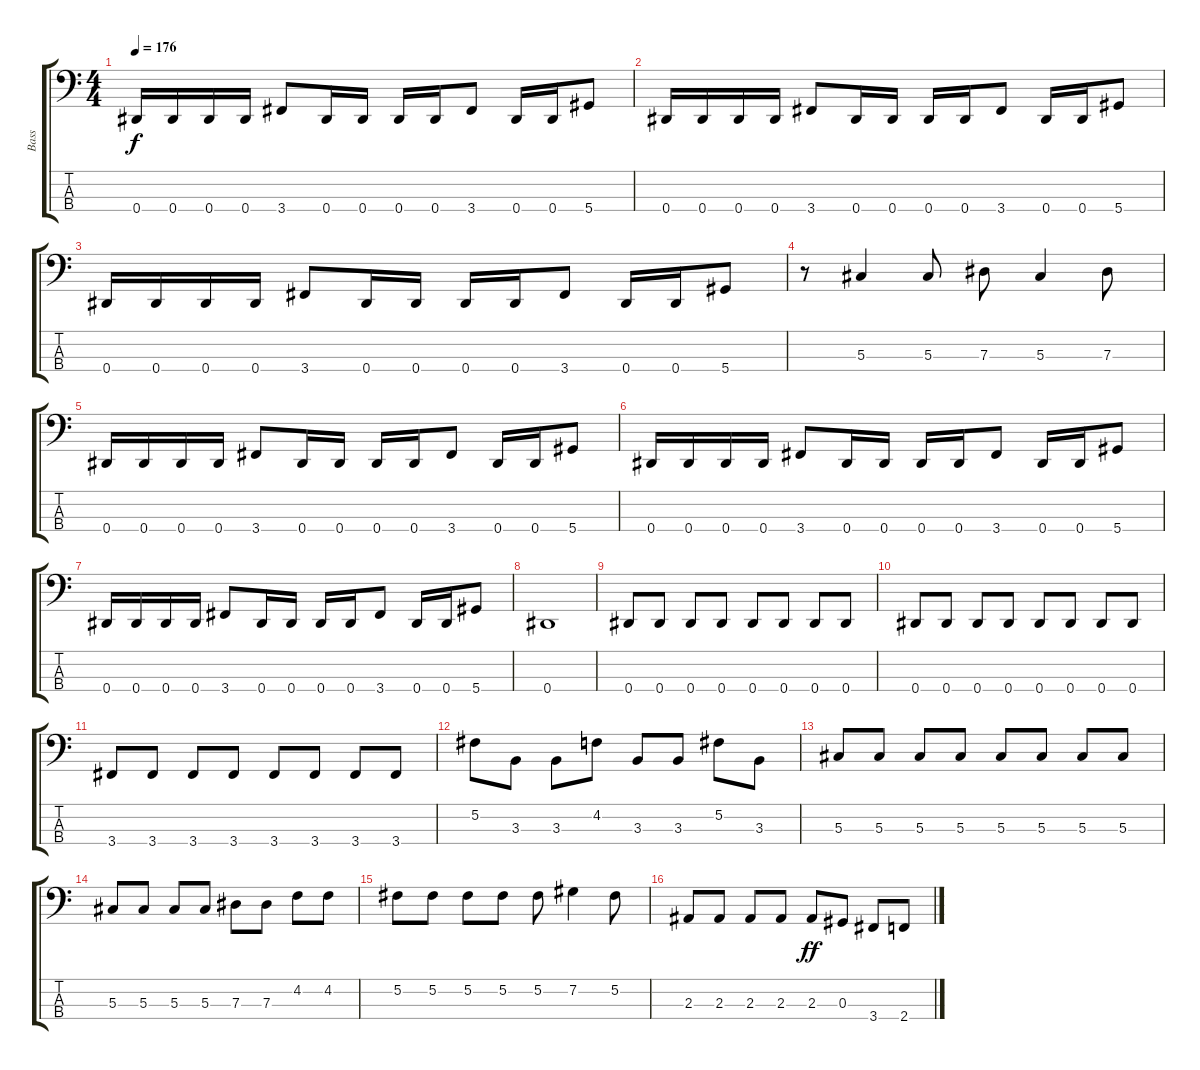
\track ("Bass" "Bass") {instrument electricbassfinger}
\staff {score tabs}
\tuning (Gb2 Db2 Ab1 Eb1) {hide}
\ts (4 4)
\tempo 176
\clef f4
\ks c
0.4.16{dy f} 0.4.16 0.4.16 0.4.16 3.4.8 0.4.16 0.4.16 0.4.16 0.4.16 3.4.8 0.4.16 0.4.16 5.4.8 |
0.4.16 0.4.16 0.4.16 0.4.16 3.4.8 0.4.16 0.4.16 0.4.16 0.4.16 3.4.8 0.4.16 0.4.16 5.4.8 |
0.4.16 0.4.16 0.4.16 0.4.16 3.4.8 0.4.16 0.4.16 0.4.16 0.4.16 3.4.8 0.4.16 0.4.16 5.4.8 |
r.8 5.3.4 5.3.8 7.3.8 5.3.4 7.3.8 |
0.4.16 0.4.16 0.4.16 0.4.16 3.4.8 0.4.16 0.4.16 0.4.16 0.4.16 3.4.8 0.4.16 0.4.16 5.4.8 |
0.4.16 0.4.16 0.4.16 0.4.16 3.4.8 0.4.16 0.4.16 0.4.16 0.4.16 3.4.8 0.4.16 0.4.16 5.4.8 |
0.4.16 0.4.16 0.4.16 0.4.16 3.4.8 0.4.16 0.4.16 0.4.16 0.4.16 3.4.8 0.4.16 0.4.16 5.4.8 |
0.4.1 |
0.4.8 0.4.8 0.4.8 0.4.8 0.4.8 0.4.8 0.4.8 0.4.8 |
0.4.8 0.4.8 0.4.8 0.4.8 0.4.8 0.4.8 0.4.8 0.4.8 |
3.4.8 3.4.8 3.4.8 3.4.8 3.4.8 3.4.8 3.4.8 3.4.8 |
5.2.8 3.3.8 3.3.8 4.2.8 3.3.8 3.3.8 5.2.8 3.3.8 |
5.3.8 5.3.8 5.3.8 5.3.8 5.3.8 5.3.8 5.3.8 5.3.8 |
5.3.8 5.3.8 5.3.8 5.3.8 7.3.8 7.3.8 4.2.8 4.2.8 |
5.2.8 5.2.8 5.2.8 5.2.8 5.2.8 7.2.4 5.2.8 |
2.3.8 2.3.8 2.3.8 2.3.8 2.3.8{dy ff} 0.3.8 3.4.8 2.4.8
